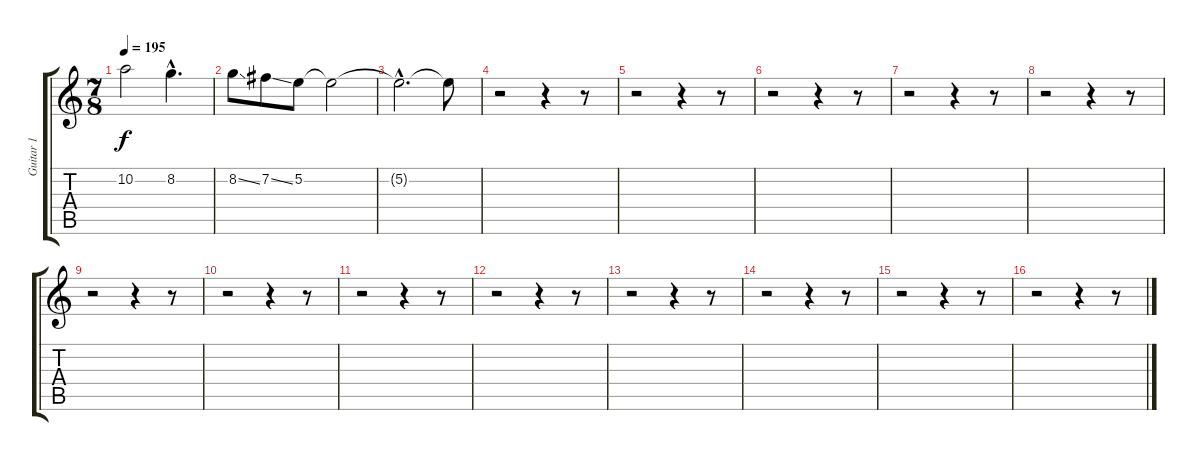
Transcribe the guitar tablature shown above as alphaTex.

\track ("Guitar 1" "Guitar 1") {instrument distortionguitar}
\staff {score tabs}
\tuning (E4 B3 G3 D3 A2 E2) {hide}
\ts (7 8)
\tempo 195
\clef g2
\ks c
10.2{t}.2{dy f} 8.2{hac}.4{d} |
8.2{ss}.8 7.2{ss}.8 5.2.8 5.2{t}.2 |
5.2{hac t}.2{d} 5.2{t}.8 |
r.2 r.4 r.8 |
r.2 r.4 r.8 |
r.2 r.4 r.8 |
r.2 r.4 r.8 |
r.2 r.4 r.8 |
r.2 r.4 r.8 |
r.2 r.4 r.8 |
r.2 r.4 r.8 |
r.2 r.4 r.8 |
r.2 r.4 r.8 |
r.2 r.4 r.8 |
r.2 r.4 r.8 |
r.2 r.4 r.8
